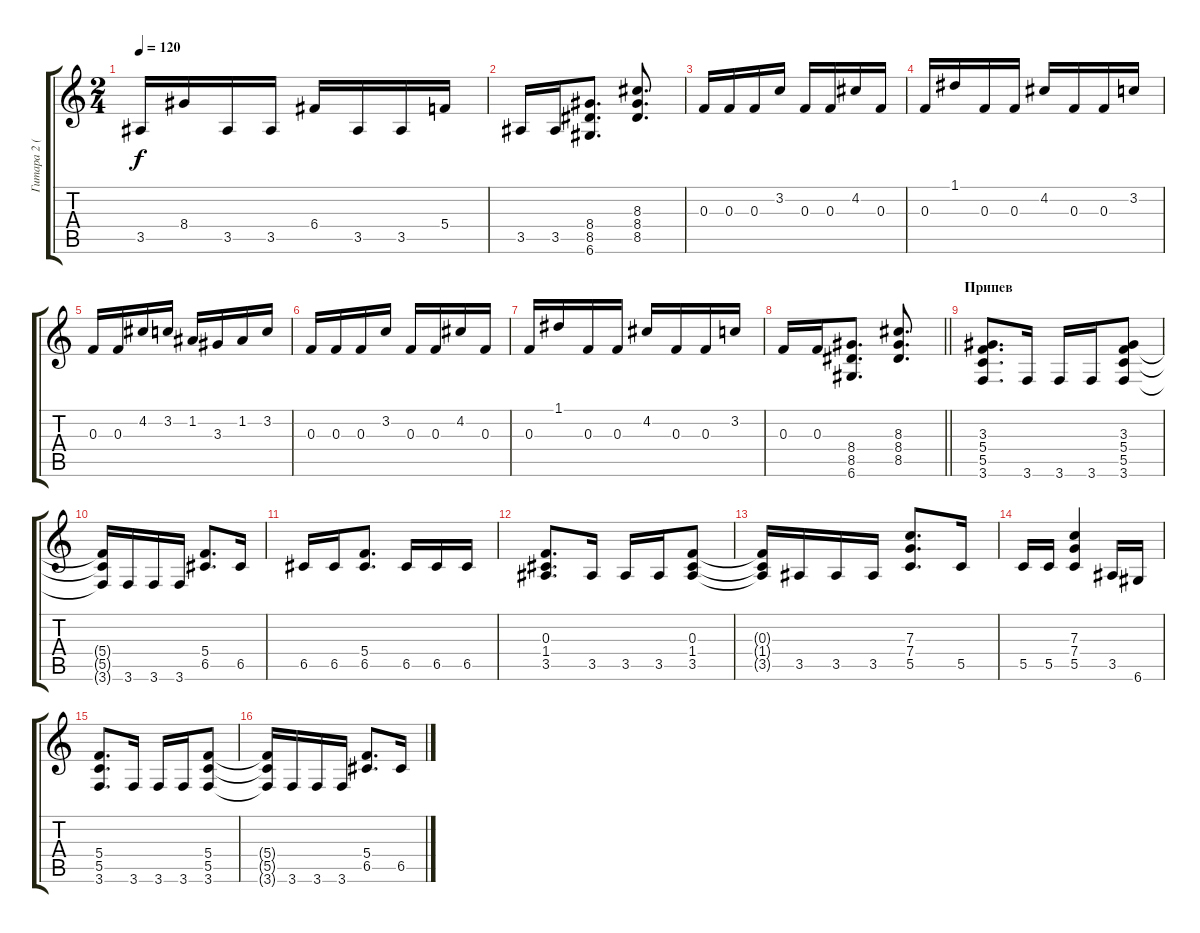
\track ("Гитара 2 (2)" "Гитара 2 (") {instrument distortionguitar}
\staff {score tabs}
\tuning (D4 A3 F3 C3 G2 D2) {hide}
\ts (2 4)
\tempo 120
\clef g2
\ks c
3.5.16{dy f} 8.4.16 3.5.16 3.5.16 6.4.16 3.5.16 3.5.16 5.4.16 |
3.5.16 3.5.16 (8.4 8.5 6.6).8{d} (8.3 8.4 8.5).8{d} |
0.3.16 0.3.16 0.3.16 3.2.16 0.3.16 0.3.16 4.2.16 0.3.16 |
0.3.16 1.1.16 0.3.16 0.3.16 4.2.16 0.3.16 0.3.16 3.2.16 |
0.3.16 0.3.16 4.2.16 3.2.16 1.2.16 3.3.16 1.2.16 3.2.16 |
0.3.16 0.3.16 0.3.16 3.2.16 0.3.16 0.3.16 4.2.16 0.3.16 |
0.3.16 1.1.16 0.3.16 0.3.16 4.2.16 0.3.16 0.3.16 3.2.16 |
\barLineRight lightlight
0.3.16 0.3.16 (8.4 8.5 6.6).8{d} (8.3 8.4 8.5).8{d} |
\section ("" "Припев")
(3.3 5.4 5.5 3.6).8{d} 3.6.16 3.6.16 3.6.16 (3.3 5.4 5.5 3.6).8 |
(5.4{t} 5.5{t} 3.6{t}).16 3.6.16 3.6.16 3.6.16 (5.4 6.5).8{d} 6.5.16 |
6.5.16 6.5.16 (5.4 6.5).8{d} 6.5.16 6.5.16 6.5.16 |
(0.3 1.4 3.5).8{d} 3.5.16 3.5.16 3.5.16 (0.3 1.4 3.5).8 |
(0.3{t} 1.4{t} 3.5{t}).16 3.5.16 3.5.16 3.5.16 (7.3 7.4 5.5).8{d} 5.5.16 |
5.5.16 5.5.16 (7.3 7.4 5.5).4 3.5.16 6.6.16 |
(5.4 5.5 3.6).8{d} 3.6.16 3.6.16 3.6.16 (5.4 5.5 3.6).8 |
(5.4{t} 5.5{t} 3.6{t}).16 3.6.16 3.6.16 3.6.16 (5.4 6.5).8{d} 6.5.16
